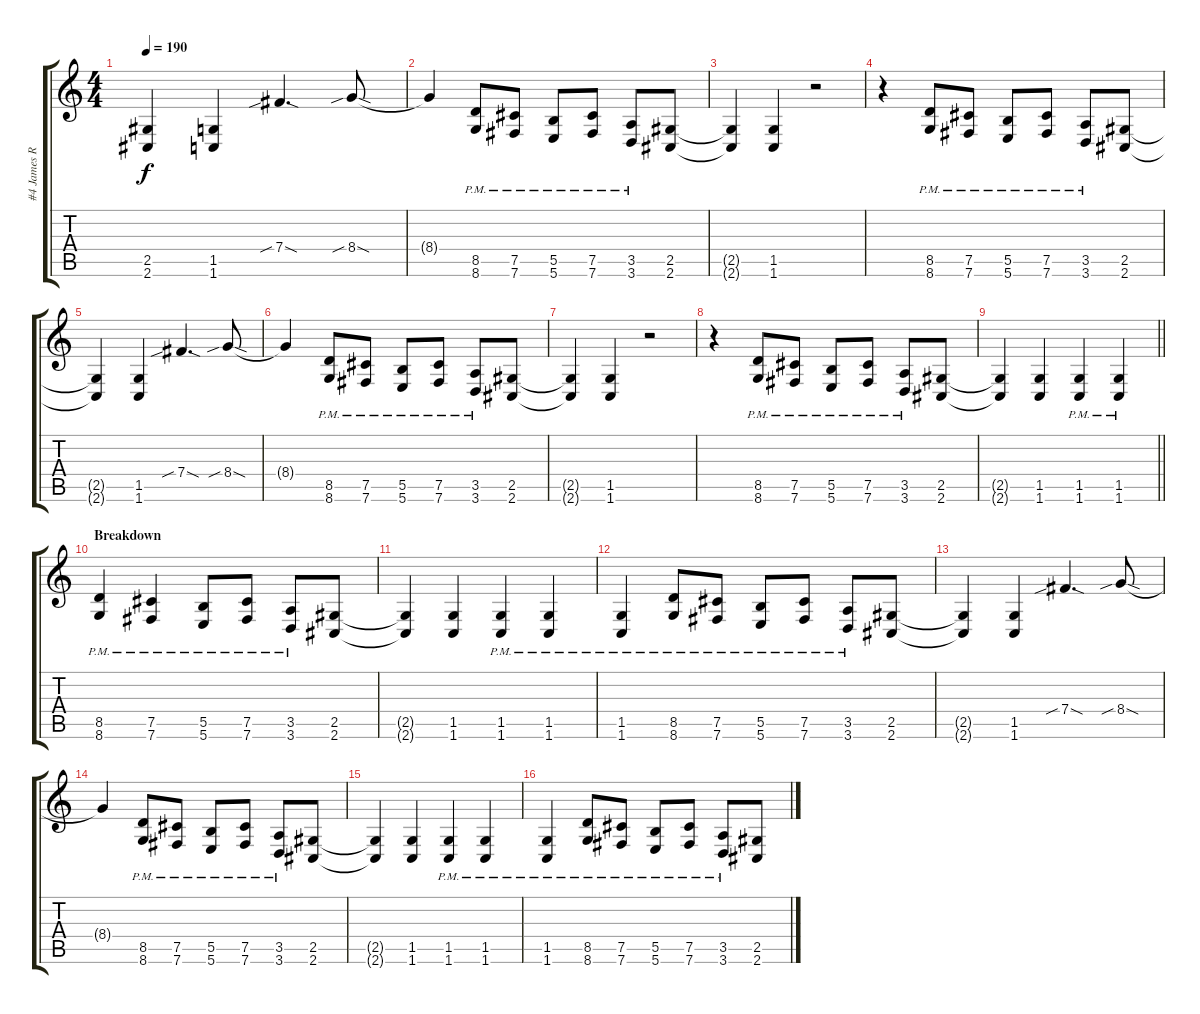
\track ("#4 James Root" "#4 James R") {instrument distortionguitar}
\staff {score tabs}
\tuning (Db4 Ab3 E3 B2 Gb2 B1) {hide}
\ts (4 4)
\tempo 190
\clef g2
\ks c
(2.5{t} 2.6{t}).4{dy f} (1.5 1.6).4 7.4{sib sod}.4{d} 8.4{sib sod}.8 |
8.4{t}.4 (8.5{pm} 8.6{pm}).8 (7.5{pm} 7.6{pm}).8 (5.5{pm} 5.6{pm}).8 (7.5{pm} 7.6{pm}).8 (3.5{pm} 3.6{pm}).8 (2.5 2.6).8 |
(2.5{t} 2.6{t}).4 (1.5 1.6).4 r.2 |
r.4 (8.5{pm} 8.6{pm}).8 (7.5{pm} 7.6{pm}).8 (5.5{pm} 5.6{pm}).8 (7.5{pm} 7.6{pm}).8 (3.5{pm} 3.6{pm}).8 (2.5 2.6).8 |
(2.5{t} 2.6{t}).4 (1.5 1.6).4 7.4{sib sod}.4{d} 8.4{sib sod}.8 |
8.4{t}.4 (8.5{pm} 8.6{pm}).8 (7.5{pm} 7.6{pm}).8 (5.5{pm} 5.6{pm}).8 (7.5{pm} 7.6{pm}).8 (3.5{pm} 3.6{pm}).8 (2.5 2.6).8 |
(2.5{t} 2.6{t}).4 (1.5 1.6).4 r.2 |
r.4 (8.5{pm} 8.6{pm}).8 (7.5{pm} 7.6{pm}).8 (5.5{pm} 5.6{pm}).8 (7.5{pm} 7.6{pm}).8 (3.5{pm} 3.6{pm}).8 (2.5 2.6).8 |
\barLineRight lightlight
(2.5{t} 2.6{t}).4 (1.5 1.6).4 (1.5{pm} 1.6{pm}).4 (1.5{pm} 1.6{pm}).4 |
\section ("" "Breakdown")
(8.5{pm} 8.6{pm}).4 (7.5{pm} 7.6{pm}).4 (5.5{pm} 5.6{pm}).8 (7.5{pm} 7.6{pm}).8 (3.5{pm} 3.6{pm}).8 (2.5 2.6).8 |
(2.5{t} 2.6{t}).4 (1.5 1.6).4 (1.5{pm} 1.6{pm}).4 (1.5{pm} 1.6{pm}).4 |
(1.5{pm} 1.6{pm}).4 (8.5{pm} 8.6{pm}).8 (7.5{pm} 7.6{pm}).8 (5.5{pm} 5.6{pm}).8 (7.5{pm} 7.6{pm}).8 (3.5{pm} 3.6{pm}).8 (2.5 2.6).8 |
(2.5{t} 2.6{t}).4 (1.5 1.6).4 7.4{sib sod}.4{d} 8.4{sib sod}.8 |
8.4{t}.4 (8.5{pm} 8.6{pm}).8 (7.5{pm} 7.6{pm}).8 (5.5{pm} 5.6{pm}).8 (7.5{pm} 7.6{pm}).8 (3.5{pm} 3.6{pm}).8 (2.5 2.6).8 |
(2.5{t} 2.6{t}).4 (1.5 1.6).4 (1.5{pm} 1.6{pm}).4 (1.5{pm} 1.6{pm}).4 |
(1.5{pm} 1.6{pm}).4 (8.5{pm} 8.6{pm}).8 (7.5{pm} 7.6{pm}).8 (5.5{pm} 5.6{pm}).8 (7.5{pm} 7.6{pm}).8 (3.5{pm} 3.6{pm}).8 (2.5 2.6).8
